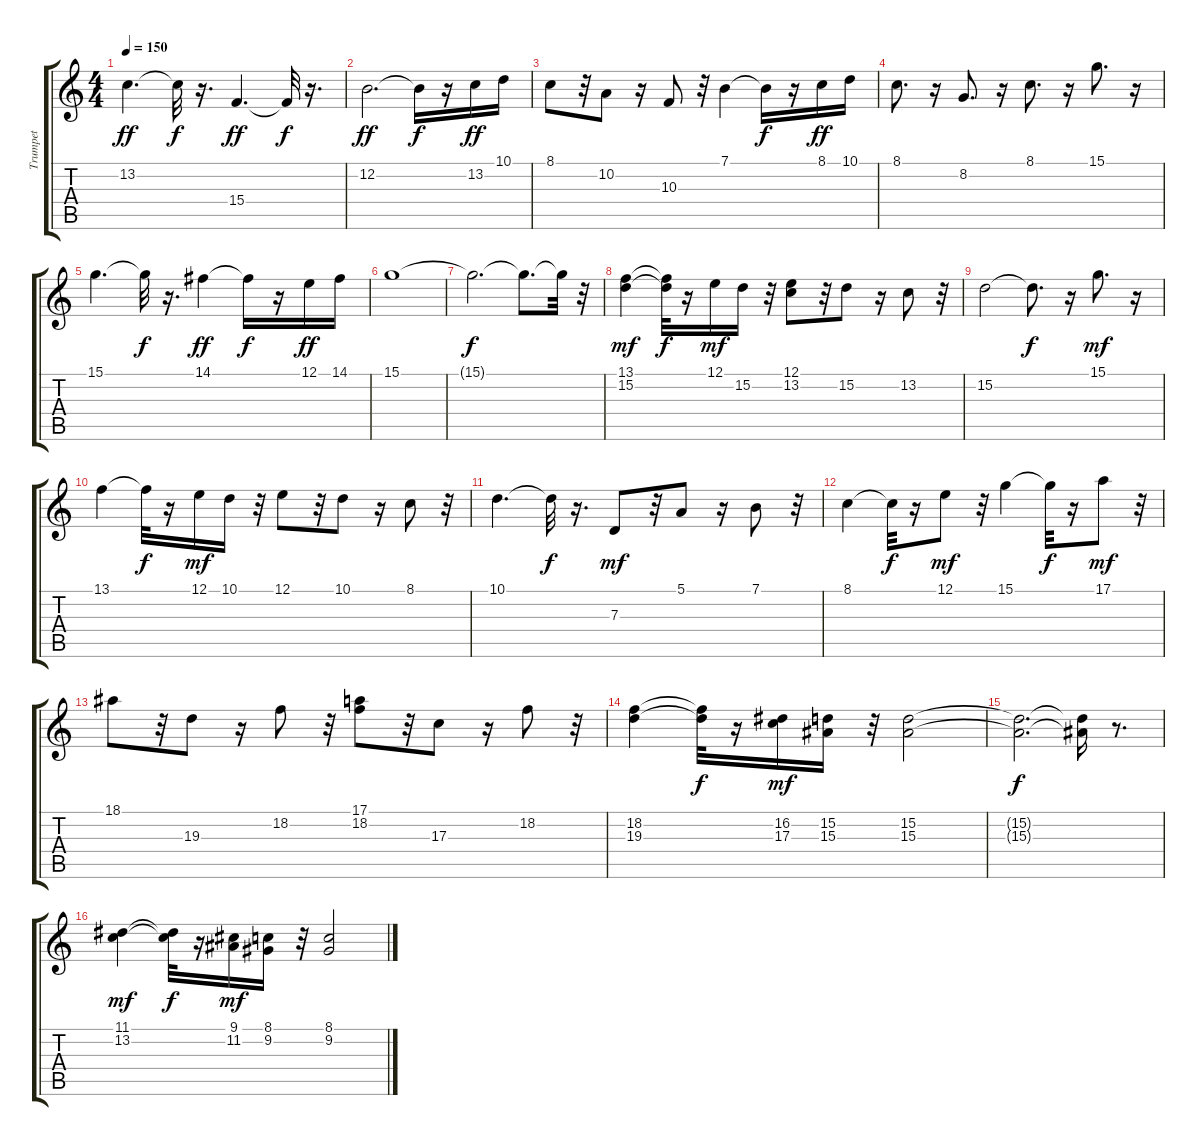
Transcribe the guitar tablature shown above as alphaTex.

\track ("Trumpet" "Trumpet") {instrument trumpet}
\staff {score tabs}
\tuning (E4 B3 G3 D3 A2 E2) {hide}
\ts (4 4)
\tempo 150
\clef g2
\ks c
13.2.4{d dy ff} 13.2{t}.32{dy f} r.16{d} 15.4.4{d dy ff} 15.4{t}.32{dy f} r.16{d} |
12.2.2{d dy ff} 12.2{t}.16{dy f} r.16 13.2.16{dy ff} 10.1.16 |
8.1.8 r.32 10.2.8 r.16 10.3.8 r.32 7.1.4 7.1{t}.16{dy f} r.16 8.1.16{dy ff} 10.1.16 |
8.1.8{d} r.16 8.2.8{d} r.16 8.1.8{d} r.16 15.1.8{d} r.16 |
15.1.4{d} 15.1{t}.32{dy f} r.16{d} 14.1.4{dy ff} 14.1{t}.16{dy f} r.16 12.1.16{dy ff} 14.1.16 |
15.1.1 |
15.1{t}.2{d dy f} 15.1{t}.8{d} 15.1{t}.32 r.32 |
(13.1 15.2).4{dy mf} (13.1{t} 15.2{t}).32{dy f} r.16 12.1.16{dy mf} 15.2.16 r.32 (12.1 13.2).8 r.32 15.2.8 r.16 13.2.8 r.32 |
15.2.2 15.2{t}.8{d dy f} r.16 15.1.8{d dy mf} r.16 |
13.1.4 13.1{t}.32{dy f} r.16 12.1.16{dy mf} 10.1.16 r.32 12.1.8 r.32 10.1.8 r.16 8.1.8 r.32 |
10.1.4{d} 10.1{t}.32{dy f} r.16{d} 7.3.8{dy mf} r.32 5.1.8 r.16 7.1.8 r.32 |
8.1.4 8.1{t}.32{dy f} r.16 12.1.8{dy mf} r.32 15.1.4 15.1{t}.32{dy f} r.16 17.1.8{dy mf} r.32 |
18.1.8 r.32 19.3.8 r.16 18.2.8 r.32 (17.1 18.2).8 r.32 17.3.8 r.16 18.2.8 r.32 |
(18.2 19.3).4 (18.2{t} 19.3{t}).32{dy f} r.16 (16.2 17.3).16{dy mf} (15.2 15.3).16 r.32 (15.2 15.3).2 |
(15.2{t} 15.3{t}).2{d dy f} (15.2{t} 15.3{t}).16 r.8{d} |
(11.1 13.2).4{dy mf} (11.1{t} 13.2{t}).32{dy f} r.16 (9.1 11.2).16{dy mf} (8.1 9.2).16 r.32 (8.1 9.2).2
